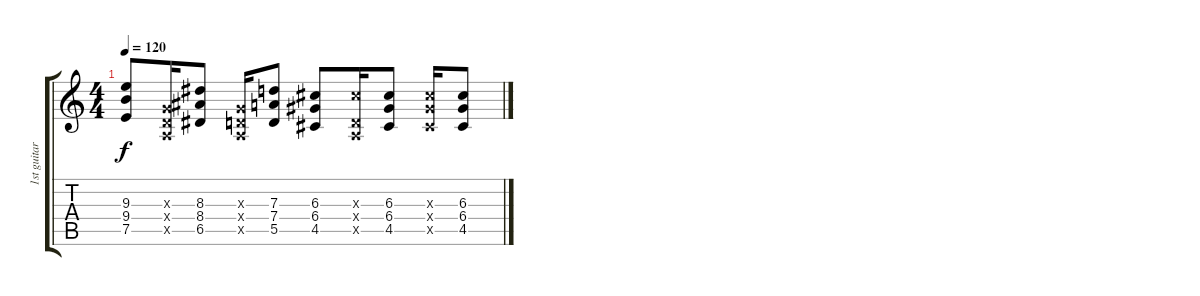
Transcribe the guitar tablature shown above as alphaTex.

\track ("1st guitar" "1st guitar") {instrument overdrivenguitar}
\staff {score tabs}
\tuning (E4 B3 G3 D3 A2 E2) {hide}
\ts (4 4)
\tempo 120
\clef g2
\ks c
(9.3 9.4 7.5).8{dy f} (0.3{x} 0.4{x} 0.5{x}).16 (8.3 8.4 6.5).8 (0.3{x} 0.4{x} 0.5{x}).16 (7.3 7.4 5.5).8 (6.3 6.4 4.5).8 (6.3{x} 0.4{x} 0.5{x}).16 (6.3 6.4 4.5).8 (6.3{x} 6.4{x} 4.5{x}).16 (6.3 6.4 4.5).8
